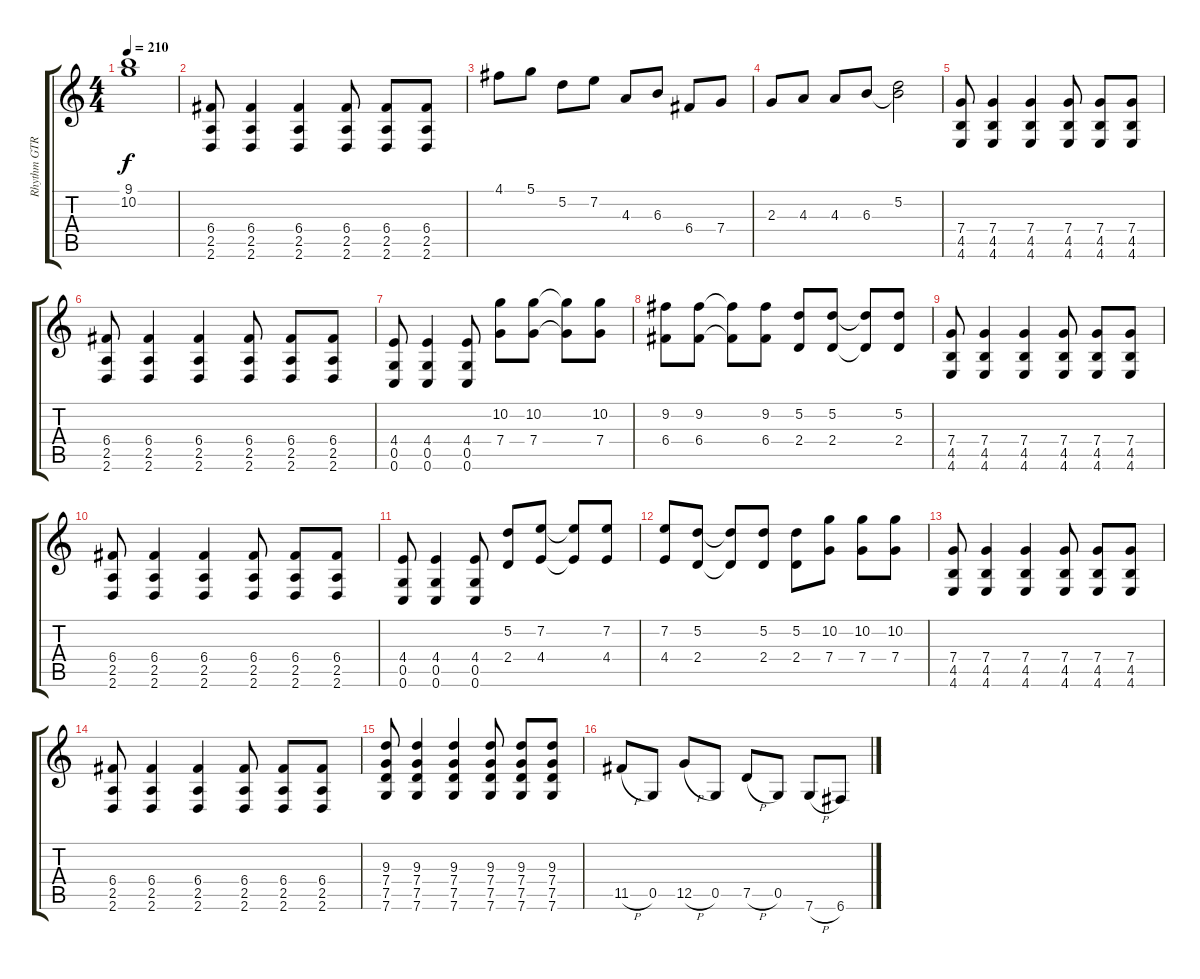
\track ("Rhythm GTR L" "Rhythm GTR") {instrument overdrivenguitar}
\staff {score tabs}
\tuning (D4 A3 F3 C3 G2 C2) {hide}
\ts (4 4)
\tempo 210
\clef g2
\ks c
(9.1{t} 10.2{t}).1{dy f} |
(6.4 2.5 2.6).8{instrument overdrivenguitar} (6.4 2.5 2.6).4 (6.4 2.5 2.6).4 (6.4 2.5 2.6).8 (6.4 2.5 2.6).8 (6.4 2.5 2.6).8 |
4.1.8 5.1.8 5.2.8 7.2.8 4.3.8 6.3.8 6.4.8 7.4.8 |
2.3.8 4.3.8 4.3.8 6.3.8 (5.2 6.3{t}).2 |
(7.4 4.5 4.6).8 (7.4 4.5 4.6).4 (7.4 4.5 4.6).4 (7.4 4.5 4.6).8 (7.4 4.5 4.6).8 (7.4 4.5 4.6).8 |
(6.4 2.5 2.6).8 (6.4 2.5 2.6).4 (6.4 2.5 2.6).4 (6.4 2.5 2.6).8 (6.4 2.5 2.6).8 (6.4 2.5 2.6).8 |
(4.4 0.5 0.6).8 (4.4 0.5 0.6).4 (4.4 0.5 0.6).8 (10.2 7.4).8 (10.2 7.4).8 (10.2{t} 7.4{t}).8 (10.2 7.4).8 |
(9.2 6.4).8 (9.2 6.4).8 (9.2{t} 6.4{t}).8 (9.2 6.4).8 (5.2 2.4).8 (5.2 2.4).8 (5.2{t} 2.4{t}).8 (5.2 2.4).8 |
(7.4 4.5 4.6).8 (7.4 4.5 4.6).4 (7.4 4.5 4.6).4 (7.4 4.5 4.6).8 (7.4 4.5 4.6).8 (7.4 4.5 4.6).8 |
(6.4 2.5 2.6).8 (6.4 2.5 2.6).4 (6.4 2.5 2.6).4 (6.4 2.5 2.6).8 (6.4 2.5 2.6).8 (6.4 2.5 2.6).8 |
(4.4 0.5 0.6).8 (4.4 0.5 0.6).4 (4.4 0.5 0.6).8 (5.2 2.4).8 (7.2 4.4).8 (7.2{t} 4.4{t}).8 (7.2 4.4).8 |
(7.2 4.4).8 (5.2 2.4).8 (5.2{t} 2.4{t}).8 (5.2 2.4).8 (5.2 2.4).8 (10.2 7.4).8 (10.2 7.4).8 (10.2 7.4).8 |
(7.4 4.5 4.6).8 (7.4 4.5 4.6).4 (7.4 4.5 4.6).4 (7.4 4.5 4.6).8 (7.4 4.5 4.6).8 (7.4 4.5 4.6).8 |
(6.4 2.5 2.6).8 (6.4 2.5 2.6).4 (6.4 2.5 2.6).4 (6.4 2.5 2.6).8 (6.4 2.5 2.6).8 (6.4 2.5 2.6).8 |
(9.3 7.4 7.5 7.6).8 (9.3 7.4 7.5 7.6).4 (9.3 7.4 7.5 7.6).4 (9.3 7.4 7.5 7.6).8 (9.3 7.4 7.5 7.6).8 (9.3 7.4 7.5 7.6).8 |
11.5{h}.8 0.5.8 12.5{h}.8 0.5.8 7.5{h}.8 0.5.8 7.6{h}.8 6.6.8
